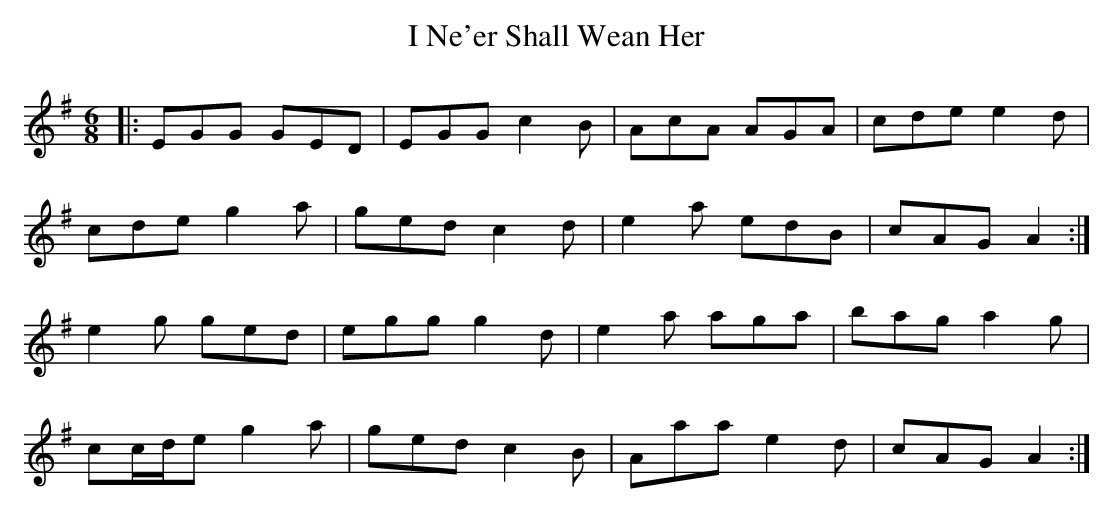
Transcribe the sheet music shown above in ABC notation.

X:1
T: I Ne'er Shall Wean Her
M: 6/8
L: 1/8
K: Ador
|:EGG GED|EGG c2 B|AcA AGA|cde e2 d|
cde g2 a|ged c2 d|e2 a edB|cAG A2:|
e2 g ged|egg g2 d|e2 a aga|bag a2 g|
cc/d/e g2 a|ged c2 B|Aaa e2 d|cAG A2:|
